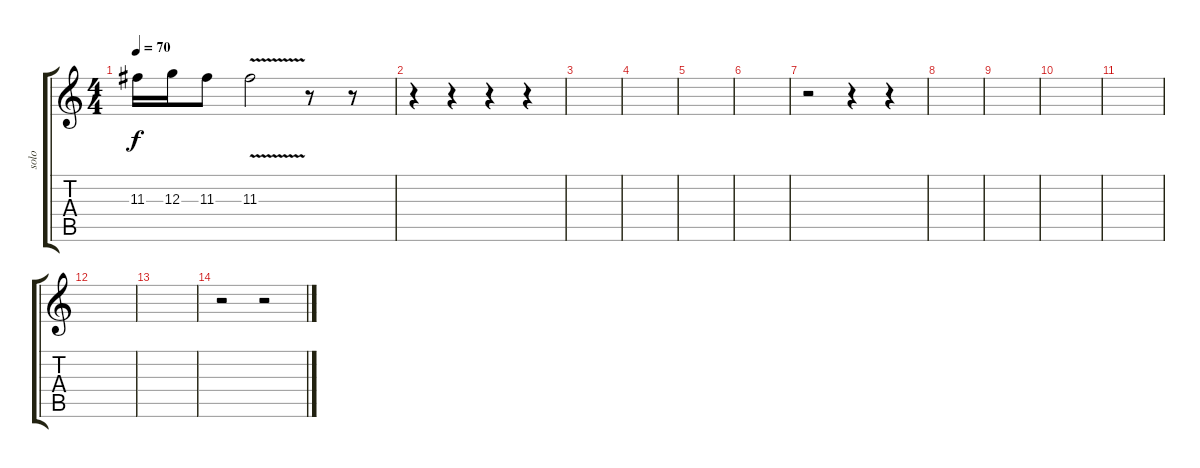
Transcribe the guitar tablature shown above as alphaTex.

\track ("solo" "solo") {instrument distortionguitar}
\staff {score tabs}
\tuning (E4 B3 G3 D3 A2 E2) {hide}
\ts (4 4)
\tempo 70
\clef g2
\ks c
11.3.16{dy f} 12.3.16 11.3.8 11.3{v}.2 r.8 r.8 |
r.4 r.4 r.4 r.4 |
|
|
|
|
r.2 r.4 r.4 |
|
|
|
|
|
|
r.2 r.2
